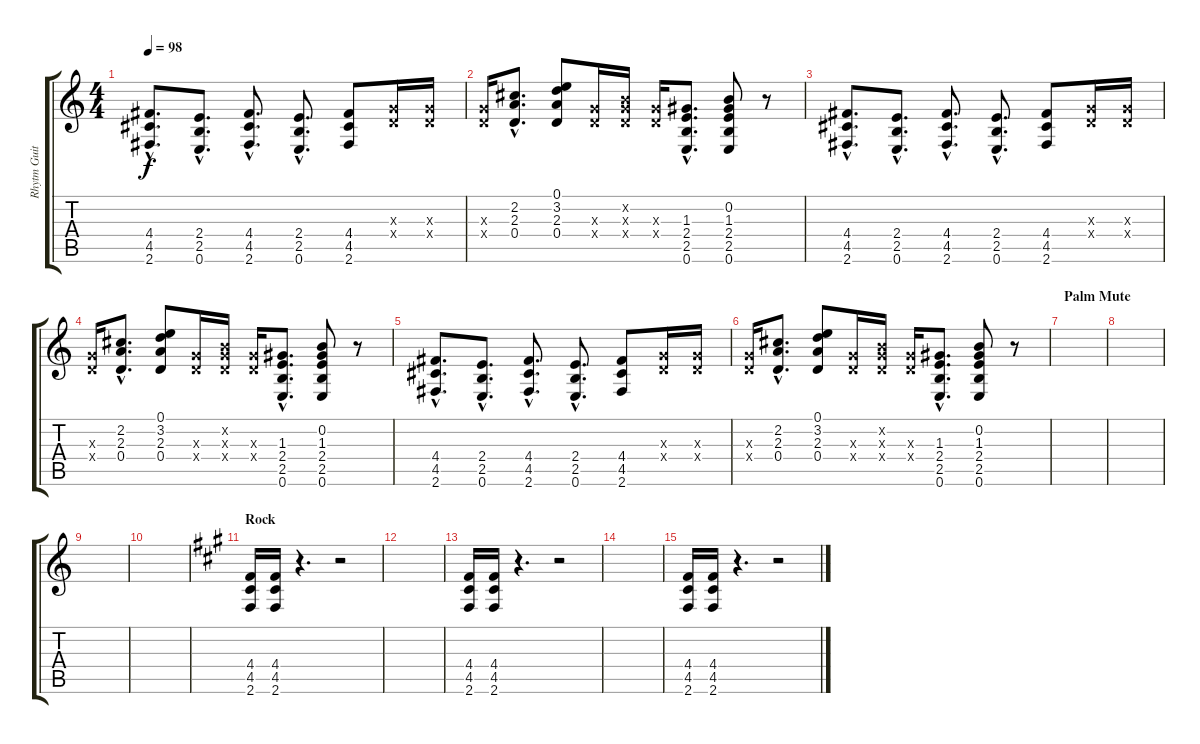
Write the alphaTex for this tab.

\track ("Rhytm Guitar" "Rhytm Guit") {instrument acousticguitarsteel}
\staff {score tabs}
\tuning (E4 B3 G3 D3 A2 E2) {hide}
\ts (4 4)
\tempo 98
\clef g2
\ks c
(4.4{hac} 4.5{hac} 2.6{hac}).8{d dy f} (2.4{hac} 2.5{hac} 0.6{hac}).8{d} (4.4{hac} 4.5{hac} 2.6{hac}).8{d} (2.4{hac} 2.5{hac} 0.6{hac}).8{d} (4.4 4.5 2.6).8 (0.3{x} 0.4{x}).16 (0.3{x} 0.4{x}).16 |
(0.3{x} 0.4{x}).16 (2.2{hac} 2.3{hac} 0.4{hac}).8{d} (0.1 3.2 2.3 0.4).8 (0.3{x} 0.4{x}).16 (0.2{x} 0.3{x} 0.4{x}).16 (0.3{x} 0.4{x}).16 (1.3{hac} 2.4{hac} 2.5{hac} 0.6{hac}).8{d} (0.2 1.3 2.4 2.5 0.6).8 r.8 |
(4.4{hac} 4.5{hac} 2.6{hac}).8{d} (2.4{hac} 2.5{hac} 0.6{hac}).8{d} (4.4{hac} 4.5{hac} 2.6{hac}).8{d} (2.4{hac} 2.5{hac} 0.6{hac}).8{d} (4.4 4.5 2.6).8 (0.3{x} 0.4{x}).16 (0.3{x} 0.4{x}).16 |
(0.3{x} 0.4{x}).16 (2.2{hac} 2.3{hac} 0.4{hac}).8{d} (0.1 3.2 2.3 0.4).8 (0.3{x} 0.4{x}).16 (0.2{x} 0.3{x} 0.4{x}).16 (0.3{x} 0.4{x}).16 (1.3{hac} 2.4{hac} 2.5{hac} 0.6{hac}).8{d} (0.2 1.3 2.4 2.5 0.6).8 r.8 |
(4.4{hac} 4.5{hac} 2.6{hac}).8{d} (2.4{hac} 2.5{hac} 0.6{hac}).8{d} (4.4{hac} 4.5{hac} 2.6{hac}).8{d} (2.4{hac} 2.5{hac} 0.6{hac}).8{d} (4.4 4.5 2.6).8 (0.3{x} 0.4{x}).16 (0.3{x} 0.4{x}).16 |
(0.3{x} 0.4{x}).16 (2.2{hac} 2.3{hac} 0.4{hac}).8{d} (0.1 3.2 2.3 0.4).8 (0.3{x} 0.4{x}).16 (0.2{x} 0.3{x} 0.4{x}).16 (0.3{x} 0.4{x}).16 (1.3{hac} 2.4{hac} 2.5{hac} 0.6{hac}).8{d} (0.2 1.3 2.4 2.5 0.6).8 r.8 |
\section ("" "Palm Mute")
|
|
|
|
\section ("" "Rock")
\ks a
(4.4 4.5 2.6).16 (4.4 4.5 2.6).16 r.4{d} r.2 |
|
(4.4 4.5 2.6).16 (4.4 4.5 2.6).16 r.4{d} r.2 |
|
(4.4 4.5 2.6).16 (4.4 4.5 2.6).16 r.4{d} r.2
